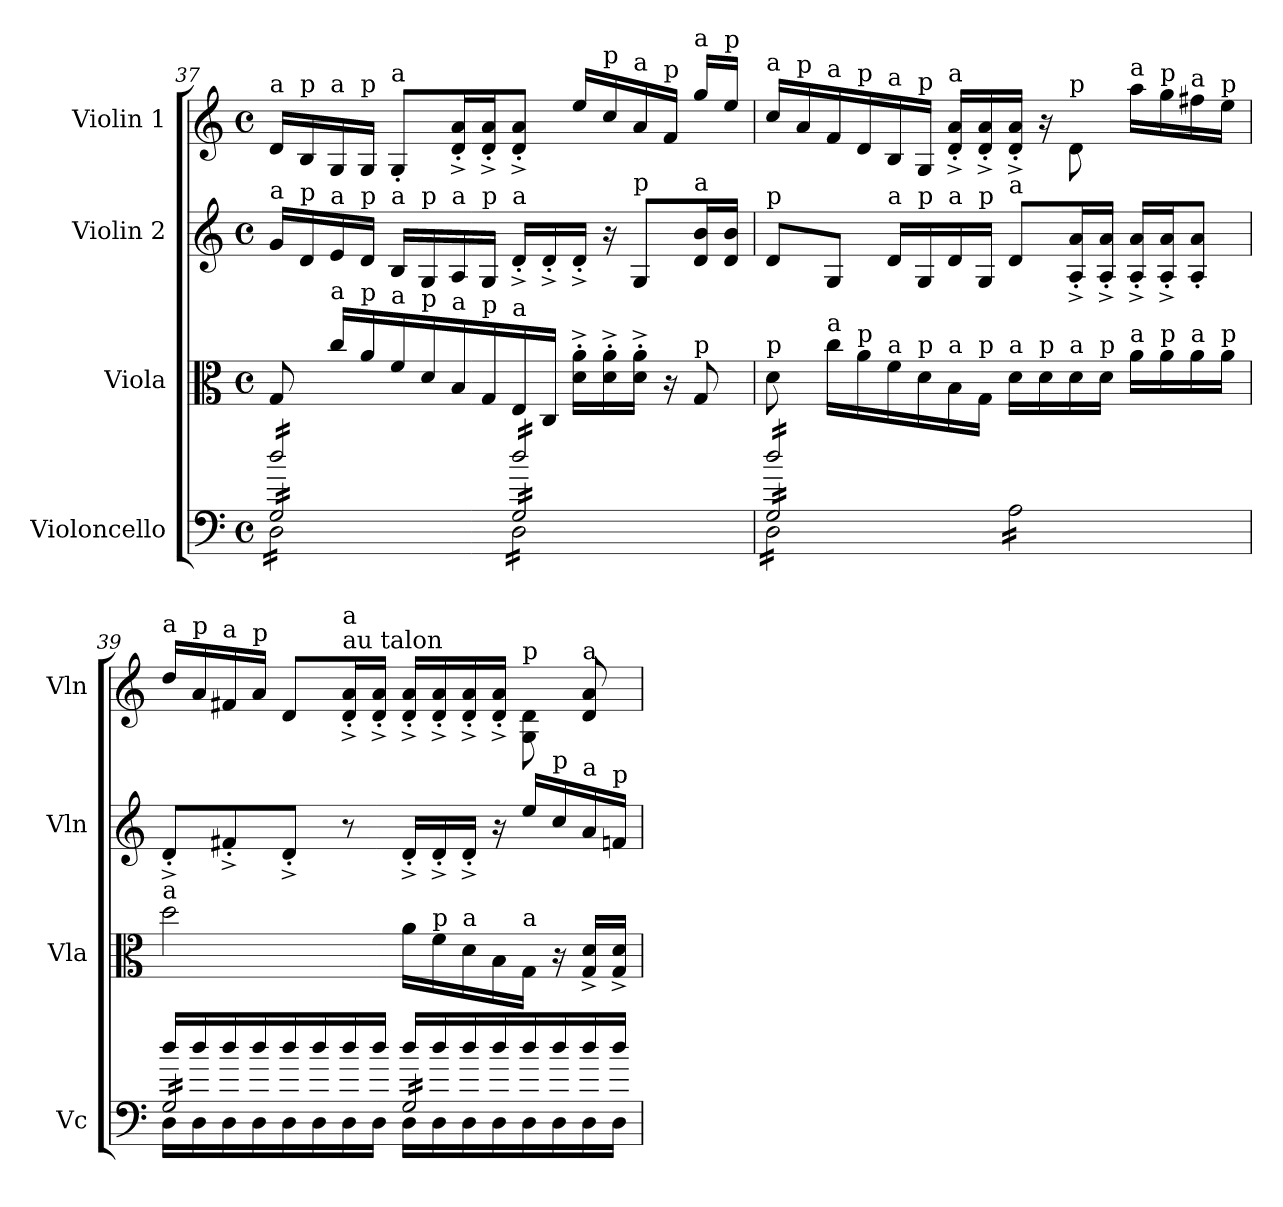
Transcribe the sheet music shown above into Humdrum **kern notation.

**kern	**kern	**kern	**dynam	**kern
*part4	*part3	*part2	*part2	*part1
*staff4	*staff3	*staff2	*staff2	*staff1
*I"Violoncello	*I"Viola	*I"Violin 2	*	*I"Violin 1
*I'Vc	*I'Vla	*I'Vln	*	*I'Vln
*clefF4	*clefC3	*clefG2	*	*clefG2
*k[]	*k[]	*k[]	*	*k[]
*M4/4	*M4/4	*M4/4	*	*M4/4
*met(c)	*met(c)	*met(c)	*	*met(c)
=37	=37	=37	=37	=37
!	!	!	!	!LO:TX:a:t=a
!	!	!LO:TX:a:t=a	!	!
!LO:N:head=open	!	!	!	!
*^	*	*	*	*
*	*^	*	*	*	*
*tremolo	*	*	*	*	*	*
16G/LL	16D\LL	16ddLL	8G/	16g/LL	.	16d/LL
!	!	!	!	!	!	!LO:TX:a:t=p
!	!	!	!	!LO:TX:a:t=p	!	!
16G/	16D\	16dd	.	16d/	.	16B/
!	!	!	!	!	!	!LO:TX:a:t=a
!	!	!	!	!LO:TX:a:t=a	!	!
!	!	!	!LO:TX:a:t=a	!	!	!
16G/	16D\	16dd	16cc/LL	16e/	.	16G/
!	!	!	!	!	!	!LO:TX:a:t=p
!	!	!	!	!LO:TX:a:t=p	!	!
!	!	!	!LO:TX:a:t=p	!	!	!
16G/	16D\	16dd	16a/	16d/JJ	.	16G/JJ
!	!	!	!	!	!	!LO:TX:a:t=a
!	!	!	!	!LO:TX:a:t=a	!	!
!	!	!	!LO:TX:a:t=a	!	!	!
16G/	16D\	16dd	16f/	16B/LL	.	8G'</L
!	!	!	!	!LO:TX:a:t=p	!	!
!	!	!	!LO:TX:a:t=p	!	!	!
16G/	16D\	16dd	16d/	16G/	.	.
!	!	!	!	!LO:TX:a:t=a	!	!
!	!	!	!LO:TX:a:t=a	!	!	!
16G/	16D\	16dd	16B/	16A/	.	16d/'<^< 16a/'<^<L
!	!	!	!	!LO:TX:a:t=p	!	!
!	!	!	!LO:TX:a:t=p	!	!	!
16G/JJ	16D\JJ	16ddJJ	16G/	16G/JJ	.	16d/'<^< 16a/'<^<J
!	!	!	!	!LO:TX:a:t=a	!	!
!	!	!	!LO:TX:a:t=a	!	!	!
!LO:N:head=open	!	!	!	!	!	!
16G/LL	16D\LL	16ddLL	16E/	16d'<^</LL	.	8d/'<^< 8a/'<^<J
16G/	16D\	16dd	16C/JJ	16d'<^</	.	.
16G/	16D\	16dd	16d\'^ 16a\'^LL	16d'<^</JJ	.	16ee/LL
!	!	!	!	!	!	!LO:TX:a:t=p
16G/	16D\	16dd	16d\'^ 16a\'^	16r	.	16cc/
!	!	!	!	!	!	!LO:TX:a:t=a
!	!	!	!	!LO:TX:a:t=p	!	!
16G/	16D\	16dd	16d\'^ 16a\'^JJ	8G/L	.	16a/
!	!	!	!	!	!	!LO:TX:a:t=p
16G/	16D\	16dd	16r	.	.	16f/JJ
!	!	!	!	!	!	!LO:TX:a:t=a
!	!	!	!	!LO:TX:a:t=a	!	!
!	!	!	!LO:TX:a:t=p	!	!	!
16G/	16D\	16dd	8G/	16d/ 16b/L	.	16gg/LL
!	!	!	!	!	!	!LO:TX:a:t=p
16G/JJ	16D\JJ	16ddJJ	.	16d/ 16b/JJ	.	16ee/JJ
!!LO:LB:g=z
=38	=38	=38	=38	=38	=38	=38
!	!	!	!	!	!	!LO:TX:a:t=a
!	!	!	!	!LO:TX:a:t=p	!	!
!	!	!	!LO:TX:a:t=p	!	!	!
!LO:N:head=open	!	!	!	!	!	!
16G/LL	16D\LL	16ddLL	8d\	8d/L	.	16cc/LL
!	!	!	!	!	!	!LO:TX:a:t=p
16G/	16D\	16dd	.	.	.	16a/
!	!	!	!	!	!	!LO:TX:a:t=a
!	!	!	!LO:TX:a:t=a	!	!	!
16G/	16D\	16dd	16cc\LL	8G/J	.	16f/
!	!	!	!	!	!	!LO:TX:a:t=p
!	!	!	!LO:TX:a:t=p	!	!	!
16G/	16D\	16dd	16a\	.	.	16d/
!	!	!	!	!	!	!LO:TX:a:t=a
!	!	!	!	!LO:TX:a:t=a	!	!
!	!	!	!LO:TX:a:t=a	!	!	!
16G/	16D\	16dd	16f\	16d/LL	.	16B/
!	!	!	!	!	!	!LO:TX:a:t=p
!	!	!	!	!LO:TX:a:t=p	!	!
!	!	!	!LO:TX:a:t=p	!	!	!
16G/	16D\	16dd	16d\	16G/	.	16G/JJ
!	!	!	!	!	!	!LO:TX:a:t=a
!	!	!	!	!LO:TX:a:t=a	!	!
!	!	!	!LO:TX:a:t=a	!	!	!
16G/	16D\	16dd	16B\	16d/	.	16d/'^ 16a/'^LL
!	!	!	!	!LO:TX:a:t=p	!	!
!	!	!	!LO:TX:a:t=p	!	!	!
16G/JJ	16D\JJ	16ddJJ	16G\JJ	16G/JJ	.	16d/'^ 16a/'^
!	!	!	!	!LO:TX:a:t=a	!	!
!	!	!	!LO:TX:a:t=a	!	!	!
16A\LL	2ryy	2ryy	16d\LL	8d/L	.	16d/'^ 16a/'^JJ
!	!	!	!LO:TX:a:t=p	!	!	!
16A\	.	.	16d\	.	.	16r
!	!	!	!	!	!	!LO:TX:a:t=p
!	!	!	!LO:TX:a:t=a	!	!	!
!	!	!	!	!	!LO:DY:b	!
!	!	!	!	!	!LO:DY:n=1:b	!
16A\	.	.	16d\	16A/'^> 16a/'^>L	ff other-dynamics	8d\
!	!	!	!LO:TX:a:t=p	!	!	!
16A\	.	.	16d\JJ	16A/'^> 16a/'^>JJ	.	.
!	!	!	!	!	!	!LO:TX:a:t=a
!	!	!	!LO:TX:a:t=a	!	!	!
16A\	.	.	16a\LL	16A/'^> 16a/'^>LL	.	16aa\LL
!	!	!	!	!	!	!LO:TX:a:t=p
!	!	!	!LO:TX:a:t=p	!	!	!
16A\	.	.	16a\	16A/'^> 16a/'^>J	.	16gg\
!	!	!	!	!	!	!LO:TX:a:t=a
!	!	!	!LO:TX:a:t=a	!	!	!
16A\	.	.	16a\	8A/' 8a/'J	.	16ff#X\
!	!	!	!	!	!	!LO:TX:a:t=p
!	!	!	!LO:TX:a:t=p	!	!	!
16A\JJ	.	.	16a\JJ	.	.	16ee\JJ
=39	=39	=39	=39	=39	=39	=39
!	!	!	!	!	!	!LO:TX:a:t=a
!	!	!	!LO:TX:a:t=a	!	!	!
!LO:N:head=open	!	!	!	!	!	!
16G/LL	16D\LL	16ddLL	2dd\	8d'^>/L	.	16dd/LL
!	!	!	!	!	!	!LO:TX:a:t=p
16G/	16D\	16dd	.	.	.	16a/
!	!	!	!	!	!	!LO:TX:a:t=a
16G/	16D\	16dd	.	8f#X'^>/	.	16f#X/
!	!	!	!	!	!	!LO:TX:a:t=p
16G/	16D\	16dd	.	.	.	16a/JJ
16G/	16D\	16dd	.	8d'^>/J	.	8d/L
16G/	16D\	16dd	.	.	.	.
!	!	!	!	!	!	!LO:TX:a:t=au talon
!	!	!	!	!	!	!LO:TX:a:t=a
16G/	16D\	16dd	.	8r	.	16d/'^ 16a/'^L
16G/JJ	16D\JJ	16ddJJ	.	.	.	16d/'^ 16a/'^JJ
!LO:N:head=open	!	!	!	!	!	!
16G/LL	16D\LL	16ddLL	16a\LL	16d'^</LL	.	16d/'^ 16a/'^LL
!	!	!	!LO:TX:a:t=p	!	!	!
16G/	16D\	16dd	16f\	16d'^</	.	16d/'^ 16a/'^
!	!	!	!LO:TX:a:t=a	!	!	!
16G/	16D\	16dd	16d\	16d'^</JJ	.	16d/'^ 16a/'^
16G/	16D\	16dd	16B\	16r	.	16d/'^ 16a/'^JJ
!	!	!	!	!	!	!LO:TX:a:t=p
!	!	!	!LO:TX:a:t=a	!	!	!
16G/	16D\	16dd	16G\JJ	16ee/LL	.	8G\ 8d\
!	!	!	!	!LO:TX:a:t=p	!	!
16G/	16D\	16dd	16r	16cc/	.	.
!	!	!	!	!	!	!LO:TX:a:t=a
!	!	!	!	!LO:TX:a:t=a	!	!
16G/	16D\	16dd	16G/^ 16d/^LL	16a/	.	8d/ 8a/
!	!	!	!	!LO:TX:a:t=p	!	!
16G/JJ	16D\JJ	16ddJJ	16G/^ 16d/^JJ	16fn/JJ	.	.
*Xtremolo	*	*	*	*	*	*
*v	*v	*v	*	*	*	*
=	=	=	=	=
*-	*-	*-	*-	*-
